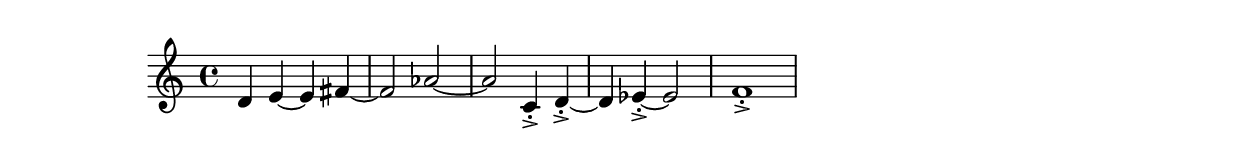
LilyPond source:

\version "2.18.2"
\language "english"

\header {
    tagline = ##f
}

\layout {}

\paper {}

\score {
    {
        d'4
        e'4
        ~
        e'4
        fs'4
        ~
        fs'2
        af'2
        ~
        af'2
        c'4
        -\staccato
        -\accent
        d'4
        -\staccato
        -\accent
        ~
        d'4
        ef'4
        -\staccato
        -\accent
        ~
        ef'2
        f'1
        -\staccato
        -\accent
    }
}